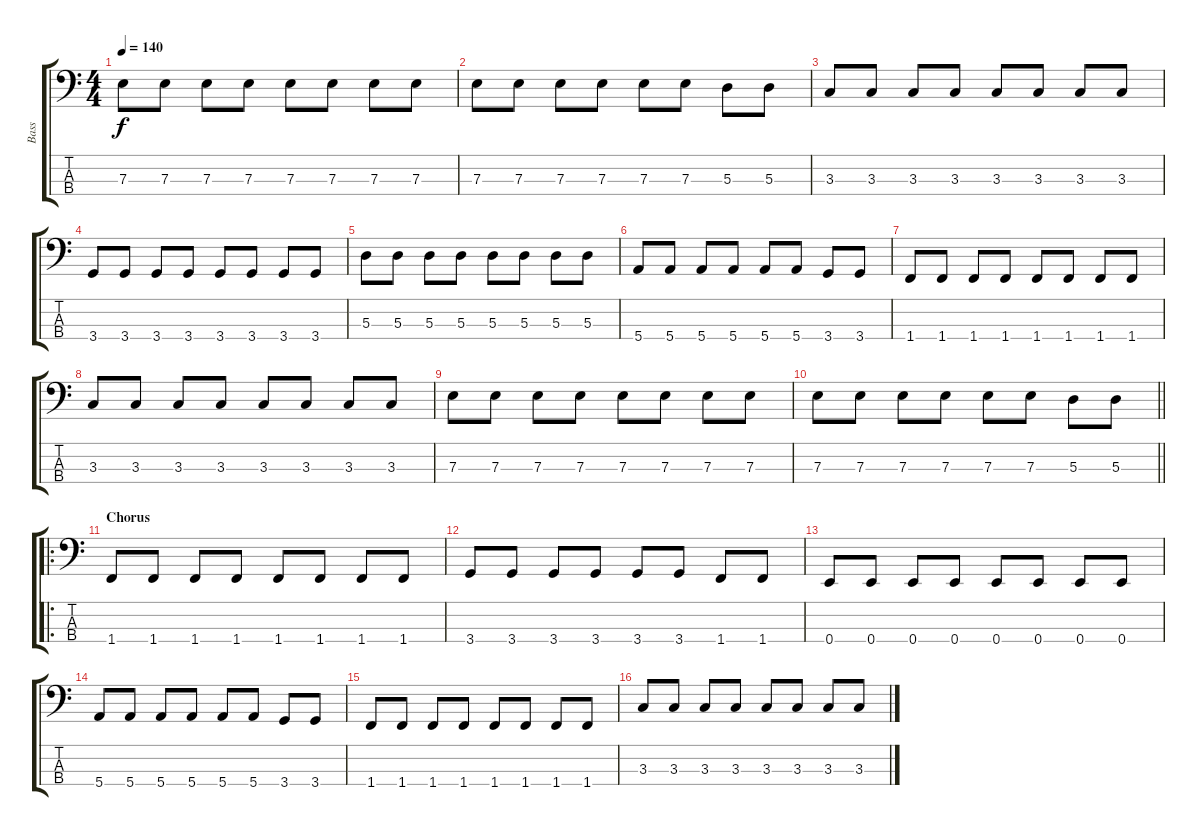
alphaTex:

\track ("Bass" "Bass") {instrument electricbassfinger}
\staff {score tabs}
\tuning (G2 D2 A1 E1) {hide}
\ts (4 4)
\tempo 140
\clef f4
\ks c
7.3.8{dy f} 7.3.8 7.3.8 7.3.8 7.3.8 7.3.8 7.3.8 7.3.8 |
7.3.8 7.3.8 7.3.8 7.3.8 7.3.8 7.3.8 5.3.8 5.3.8 |
3.3.8 3.3.8 3.3.8 3.3.8 3.3.8 3.3.8 3.3.8 3.3.8 |
3.4.8 3.4.8 3.4.8 3.4.8 3.4.8 3.4.8 3.4.8 3.4.8 |
5.3.8 5.3.8 5.3.8 5.3.8 5.3.8 5.3.8 5.3.8 5.3.8 |
5.4.8 5.4.8 5.4.8 5.4.8 5.4.8 5.4.8 3.4.8 3.4.8 |
1.4.8 1.4.8 1.4.8 1.4.8 1.4.8 1.4.8 1.4.8 1.4.8 |
3.3.8 3.3.8 3.3.8 3.3.8 3.3.8 3.3.8 3.3.8 3.3.8 |
7.3.8 7.3.8 7.3.8 7.3.8 7.3.8 7.3.8 7.3.8 7.3.8 |
\barLineRight lightlight
7.3.8 7.3.8 7.3.8 7.3.8 7.3.8 7.3.8 5.3.8 5.3.8 |
\ro
\section ("" "Chorus")
1.4.8 1.4.8 1.4.8 1.4.8 1.4.8 1.4.8 1.4.8 1.4.8 |
3.4.8 3.4.8 3.4.8 3.4.8 3.4.8 3.4.8 1.4.8 1.4.8 |
0.4.8 0.4.8 0.4.8 0.4.8 0.4.8 0.4.8 0.4.8 0.4.8 |
5.4.8 5.4.8 5.4.8 5.4.8 5.4.8 5.4.8 3.4.8 3.4.8 |
1.4.8 1.4.8 1.4.8 1.4.8 1.4.8 1.4.8 1.4.8 1.4.8 |
3.3.8 3.3.8 3.3.8 3.3.8 3.3.8 3.3.8 3.3.8 3.3.8
